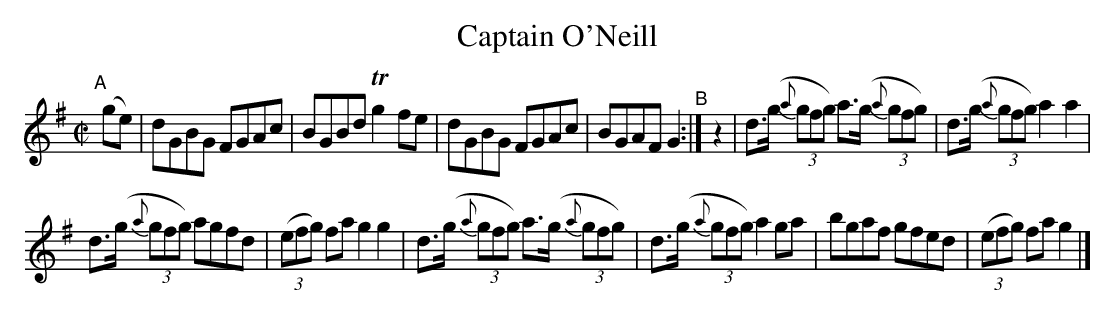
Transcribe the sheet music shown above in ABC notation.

X:1
T: Captain O'Neill
M: C|
L: 1/8
K: G
"^A"[|] (ge) \
| dGBG FGAc | BGBd Tg2fe \
| dGBG FGAc | BGAF G2 "^B":| z2 \
| d>(g (3{a}gfg) a>(g (3{a}gfg) | d>(g (3{a}gfg) a2a2 |
d>(g (3{a}gfg) agfd | (3(efg) fag2 g2 \
| d>(g (3{a}gfg) a>(g (3{a}gfg) | d>(g (3{a}gfg) a2ga \
| bgaf gfed | (3(efg) fag2 |]
